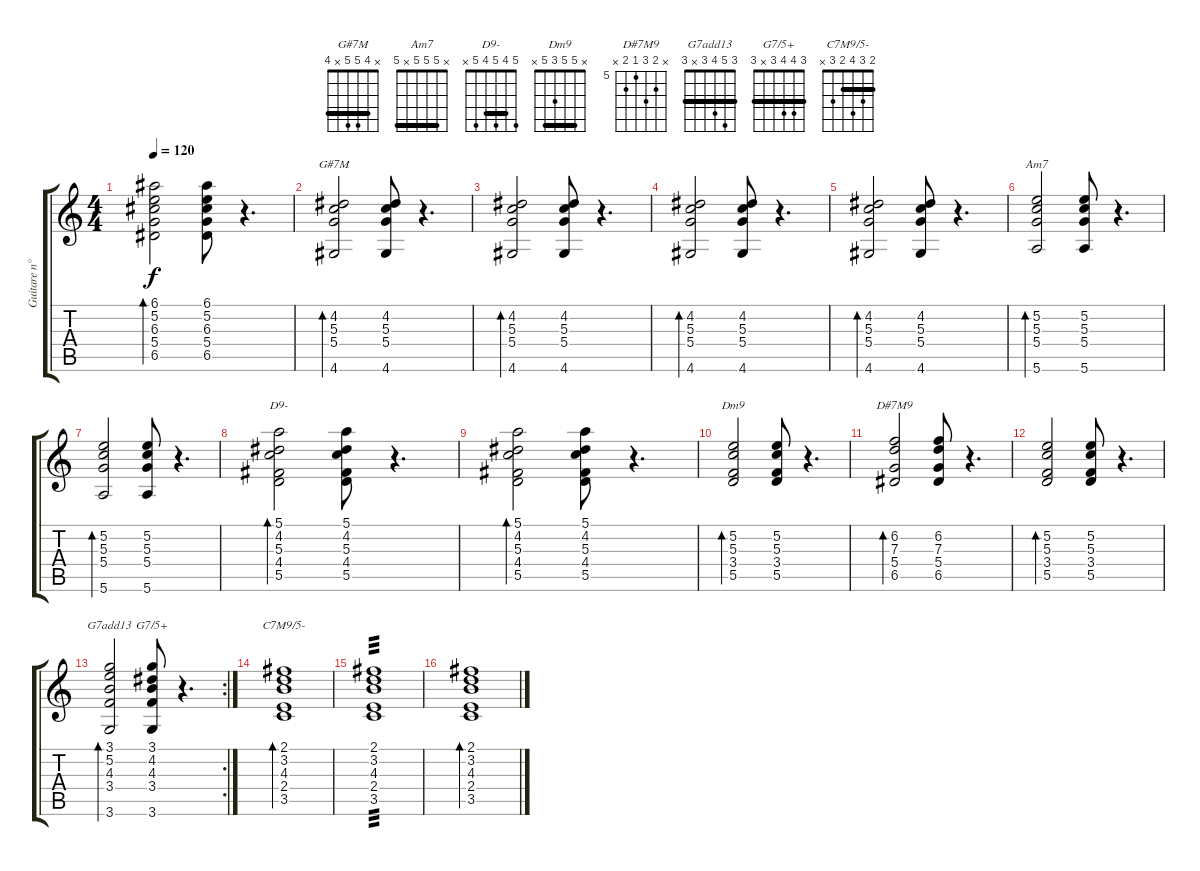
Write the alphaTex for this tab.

\track ("Guitare n°1" "Guitare n°") {instrument electricguitarjazz}
\staff {score tabs}
\tuning (E4 B3 G3 D3 A2 E2) {hide}
\chord ("G#7M" x 4 5 5 x 4) {barre 4}
\chord ("Am7" x 5 5 5 x 5) {barre 5}
\chord ("D9-" 5 4 5 4 5 x) {barre 4}
\chord ("Dm9" x 5 5 3 5 x) {barre 5}
\chord ("D#7M9" x 6 7 5 6 x) {firstfret 5}
\chord ("G7add13" 3 5 4 3 x 3) {barre 3}
\chord ("G7/5+" 3 4 4 3 x 3) {barre 3}
\chord ("C7M9/5-" 2 3 4 2 3 x) {barre 2}
\ts (4 4)
\tempo 120
\clef g2
\ks c
(6.1 5.2 6.3 5.4 6.5).2{bd 480 dy f} (6.1 5.2 6.3 5.4 6.5).8 r.4{d} |
(4.2 5.3 5.4 4.6).2{bd 480 ch "G#7M"} (4.2 5.3 5.4 4.6).8 r.4{d} |
(4.2 5.3 5.4 4.6).2{bd 480} (4.2 5.3 5.4 4.6).8 r.4{d} |
(4.2 5.3 5.4 4.6).2{bd 480} (4.2 5.3 5.4 4.6).8 r.4{d} |
(4.2 5.3 5.4 4.6).2{bd 480} (4.2 5.3 5.4 4.6).8 r.4{d} |
(5.2 5.3 5.4 5.6).2{bd 480 ch "Am7"} (5.2 5.3 5.4 5.6).8 r.4{d} |
(5.2 5.3 5.4 5.6).2{bd 480} (5.2 5.3 5.4 5.6).8 r.4{d} |
(5.1 4.2 5.3 4.4 5.5).2{bd 480 ch "D9-"} (5.1 4.2 5.3 4.4 5.5).8 r.4{d} |
(5.1 4.2 5.3 4.4 5.5).2{bd 480} (5.1 4.2 5.3 4.4 5.5).8 r.4{d} |
(5.2 5.3 3.4 5.5).2{bd 480 ch "Dm9"} (5.2 5.3 3.4 5.5).8 r.4{d} |
(6.2 7.3 5.4 6.5).2{bd 480 ch "D#7M9"} (6.2 7.3 5.4 6.5).8 r.4{d} |
(5.2 5.3 3.4 5.5).2{bd 480} (5.2 5.3 3.4 5.5).8 r.4{d} |
\rc 2
(3.1 5.2 4.3 3.4 3.6).2{bd 480 ch "G7add13"} (3.1 4.2 4.3 3.4 3.6).8{ch "G7/5+"} r.4{d} |
(2.1 3.2 4.3 2.4 3.5).1{bd 480 ch "C7M9/5-"} |
(2.1 3.2 4.3 2.4 3.5).1{tp 3} |
(2.1 3.2 4.3 2.4 3.5).1{bd 480}
